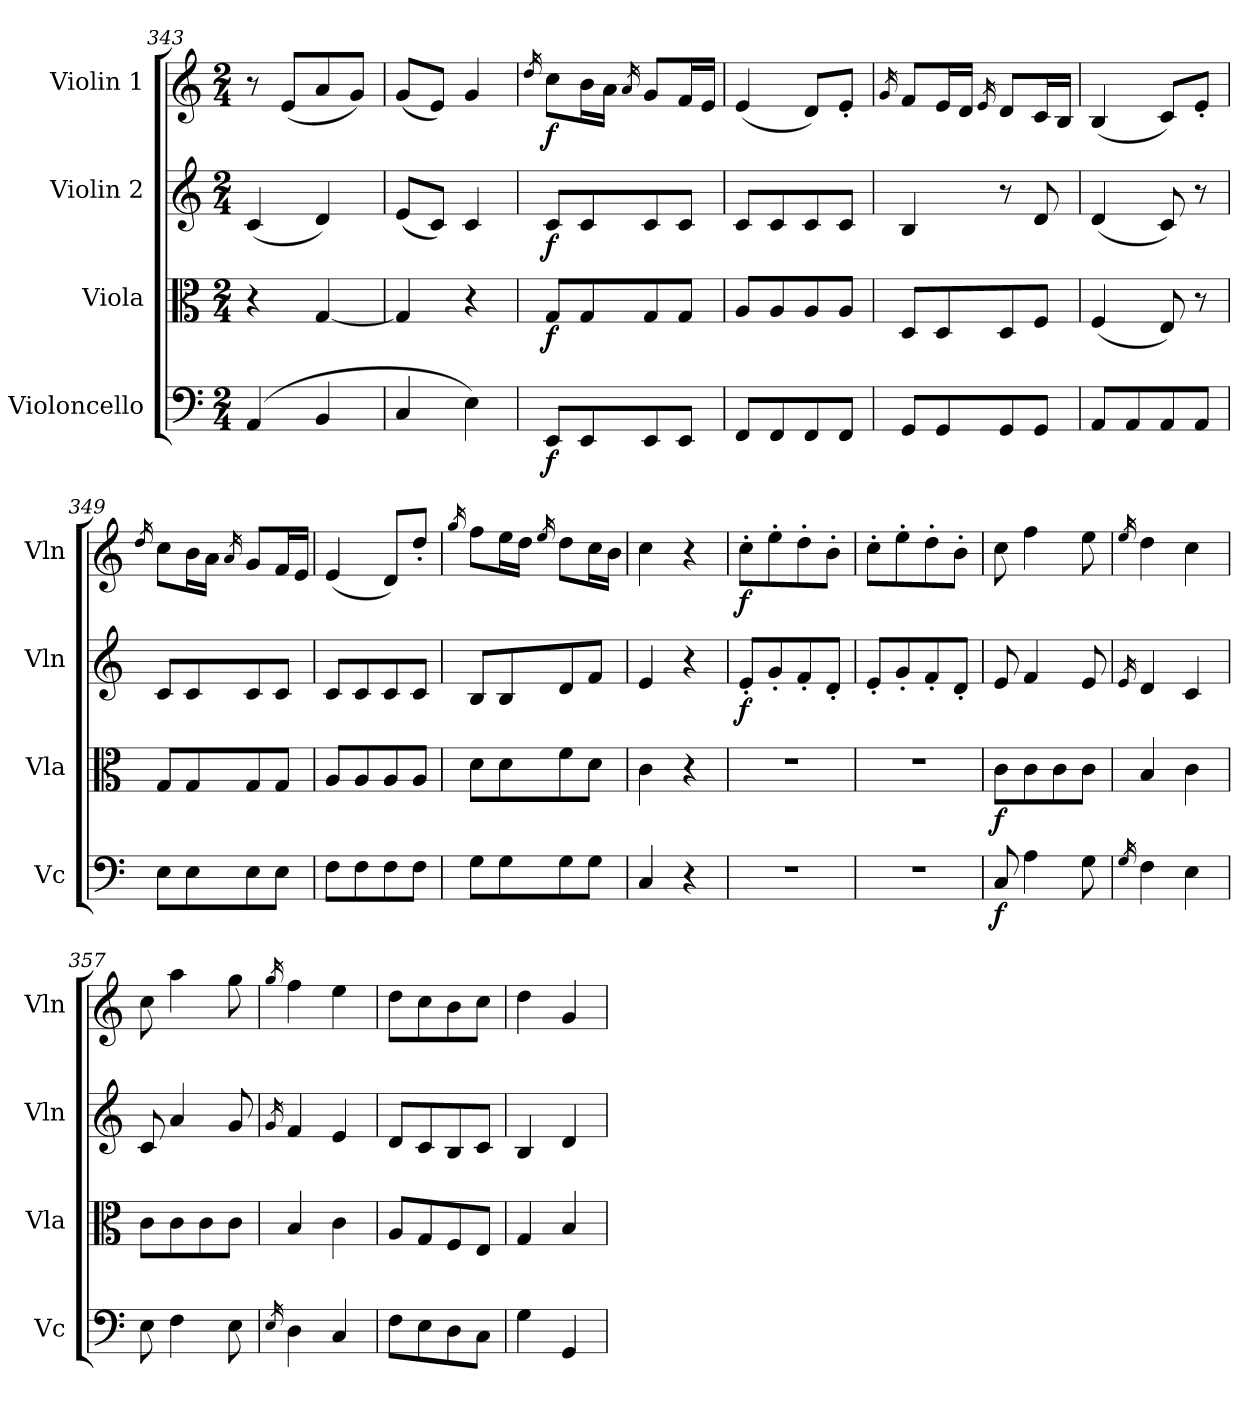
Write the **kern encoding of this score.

**kern	**dynam	**kern	**dynam	**kern	**dynam	**kern	**dynam
*part4	*part4	*part3	*part3	*part2	*part2	*part1	*part1
*staff4	*staff4	*staff3	*staff3	*staff2	*staff2	*staff1	*staff1
*I"Violoncello	*	*I"Viola	*	*I"Violin 2	*	*I"Violin 1	*
*I'Vc	*	*I'Vla	*	*I'Vln	*	*I'Vln	*
*clefF4	*	*clefC3	*	*clefG2	*	*clefG2	*
*k[]	*	*k[]	*	*k[]	*	*k[]	*
*M2/4	*	*M2/4	*	*M2/4	*	*M2/4	*
=343	=343	=343	=343	=343	=343	=343	=343
(>4AA/	.	4r	.	(<4c/	.	8r	.
.	.	.	.	.	.	(<8e/L	.
4BB/	.	[4G/	.	4d/)	.	8a/	.
.	.	.	.	.	.	8g/J)	.
=344	=344	=344	=344	=344	=344	=344	=344
4C/	.	4G/]	.	(<8e/L	.	(<8g/L	.
.	.	.	.	8c/J)	.	8e/J)	.
4E\)	.	4r	.	4c/	.	4g/	.
=345	=345	=345	=345	=345	=345	=345	=345
.	.	.	.	.	.	16qdd/	.
!	!LO:DY:b	!	!LO:DY:b	!	!LO:DY:b	!	!LO:DY:b
8EE/L	f	8G/L	f	8c/L	f	8cc\L	f
8EE/	.	8G/	.	8c/	.	16b\L	.
.	.	.	.	.	.	16a\JJ	.
.	.	.	.	.	.	16qa/	.
8EE/	.	8G/	.	8c/	.	8g/L	.
8EE/J	.	8G/J	.	8c/J	.	16f/L	.
.	.	.	.	.	.	16e/JJ	.
=346	=346	=346	=346	=346	=346	=346	=346
8FF/L	.	8A/L	.	8c/L	.	(<4e/	.
8FF/	.	8A/	.	8c/	.	.	.
8FF/	.	8A/	.	8c/	.	8d/L)	.
8FF/J	.	8A/J	.	8c/J	.	8e'/J	.
=347	=347	=347	=347	=347	=347	=347	=347
.	.	.	.	.	.	16qg/	.
8GG/L	.	8D/L	.	4B/	.	8f/L	.
8GG/	.	8D/	.	.	.	16e/L	.
.	.	.	.	.	.	16d/JJ	.
.	.	.	.	.	.	16qe/	.
8GG/	.	8D/	.	8r	.	8d/L	.
8GG/J	.	8F/J	.	8d/	.	16c/L	.
.	.	.	.	.	.	16B/JJ	.
=348	=348	=348	=348	=348	=348	=348	=348
8AA/L	.	(<4F/	.	(<4d/	.	(<4B/	.
8AA/	.	.	.	.	.	.	.
8AA/	.	8E/)	.	8c/)	.	8c/L)	.
8AA/J	.	8r	.	8r	.	8e'/J	.
=349	=349	=349	=349	=349	=349	=349	=349
.	.	.	.	.	.	16qdd/	.
8E\L	.	8G/L	.	8c/L	.	8cc\L	.
8E\	.	8G/	.	8c/	.	16b\L	.
.	.	.	.	.	.	16a\JJ	.
.	.	.	.	.	.	16qa/	.
8E\	.	8G/	.	8c/	.	8g/L	.
8E\J	.	8G/J	.	8c/J	.	16f/L	.
.	.	.	.	.	.	16e/JJ	.
=350	=350	=350	=350	=350	=350	=350	=350
8F\L	.	8A/L	.	8c/L	.	(<4e/	.
8F\	.	8A/	.	8c/	.	.	.
8F\	.	8A/	.	8c/	.	8d/L)	.
8F\J	.	8A/J	.	8c/J	.	8dd'/J	.
=351	=351	=351	=351	=351	=351	=351	=351
.	.	.	.	.	.	16qgg/	.
8G\L	.	8d\L	.	8B/L	.	8ff\L	.
8G\	.	8d\	.	8B/	.	16ee\L	.
.	.	.	.	.	.	16dd\JJ	.
.	.	.	.	.	.	16qee/	.
8G\	.	8f\	.	8d/	.	8dd\L	.
8G\J	.	8d\J	.	8f/J	.	16cc\L	.
.	.	.	.	.	.	16b\JJ	.
=352	=352	=352	=352	=352	=352	=352	=352
4C/	.	4c\	.	4e/	.	4cc\	.
4r	.	4r	.	4r	.	4r	.
!!LO:LB:g=z
=353	=353	=353	=353	=353	=353	=353	=353
!	!	!	!	!	!LO:DY:b	!	!LO:DY:b
2r	.	2r	.	8e'/L	f	8cc'\L	f
.	.	.	.	8g'/	.	8ee'\	.
.	.	.	.	8f'/	.	8dd'\	.
.	.	.	.	8d'/J	.	8b'\J	.
=354	=354	=354	=354	=354	=354	=354	=354
2r	.	2r	.	8e'/L	.	8cc'\L	.
.	.	.	.	8g'/	.	8ee'\	.
.	.	.	.	8f'/	.	8dd'\	.
.	.	.	.	8d'/J	.	8b'\J	.
=355	=355	=355	=355	=355	=355	=355	=355
!	!LO:DY:b	!	!LO:DY:b	!	!	!	!
8C/	f	8c\L	f	8e/	.	8cc\	.
4A\	.	8c\	.	4f/	.	4ff\	.
.	.	8c\	.	.	.	.	.
8G\	.	8c\J	.	8e/	.	8ee\	.
=356	=356	=356	=356	=356	=356	=356	=356
16qG/	.	.	.	16qe/	.	16qee/	.
4F\	.	4B/	.	4d/	.	4dd\	.
4E\	.	4c\	.	4c/	.	4cc\	.
=357	=357	=357	=357	=357	=357	=357	=357
8E\	.	8c\L	.	8c/	.	8cc\	.
4F\	.	8c\	.	4a/	.	4aa\	.
.	.	8c\	.	.	.	.	.
8E\	.	8c\J	.	8g/	.	8gg\	.
=358	=358	=358	=358	=358	=358	=358	=358
16qE/	.	.	.	16qg/	.	16qgg/	.
4D\	.	4B/	.	4f/	.	4ff\	.
4C/	.	4c\	.	4e/	.	4ee\	.
=359	=359	=359	=359	=359	=359	=359	=359
8F\L	.	8A/L	.	8d/L	.	8dd\L	.
8E\	.	8G/	.	8c/	.	8cc\	.
8D\	.	8F/	.	8B/	.	8b\	.
8C\J	.	8E/J	.	8c/J	.	8cc\J	.
=360	=360	=360	=360	=360	=360	=360	=360
4G\	.	4G/	.	4B/	.	4dd\	.
4GG/	.	4B/	.	4d/	.	4g/	.
=	=	=	=	=	=	=	=
*-	*-	*-	*-	*-	*-	*-	*-
